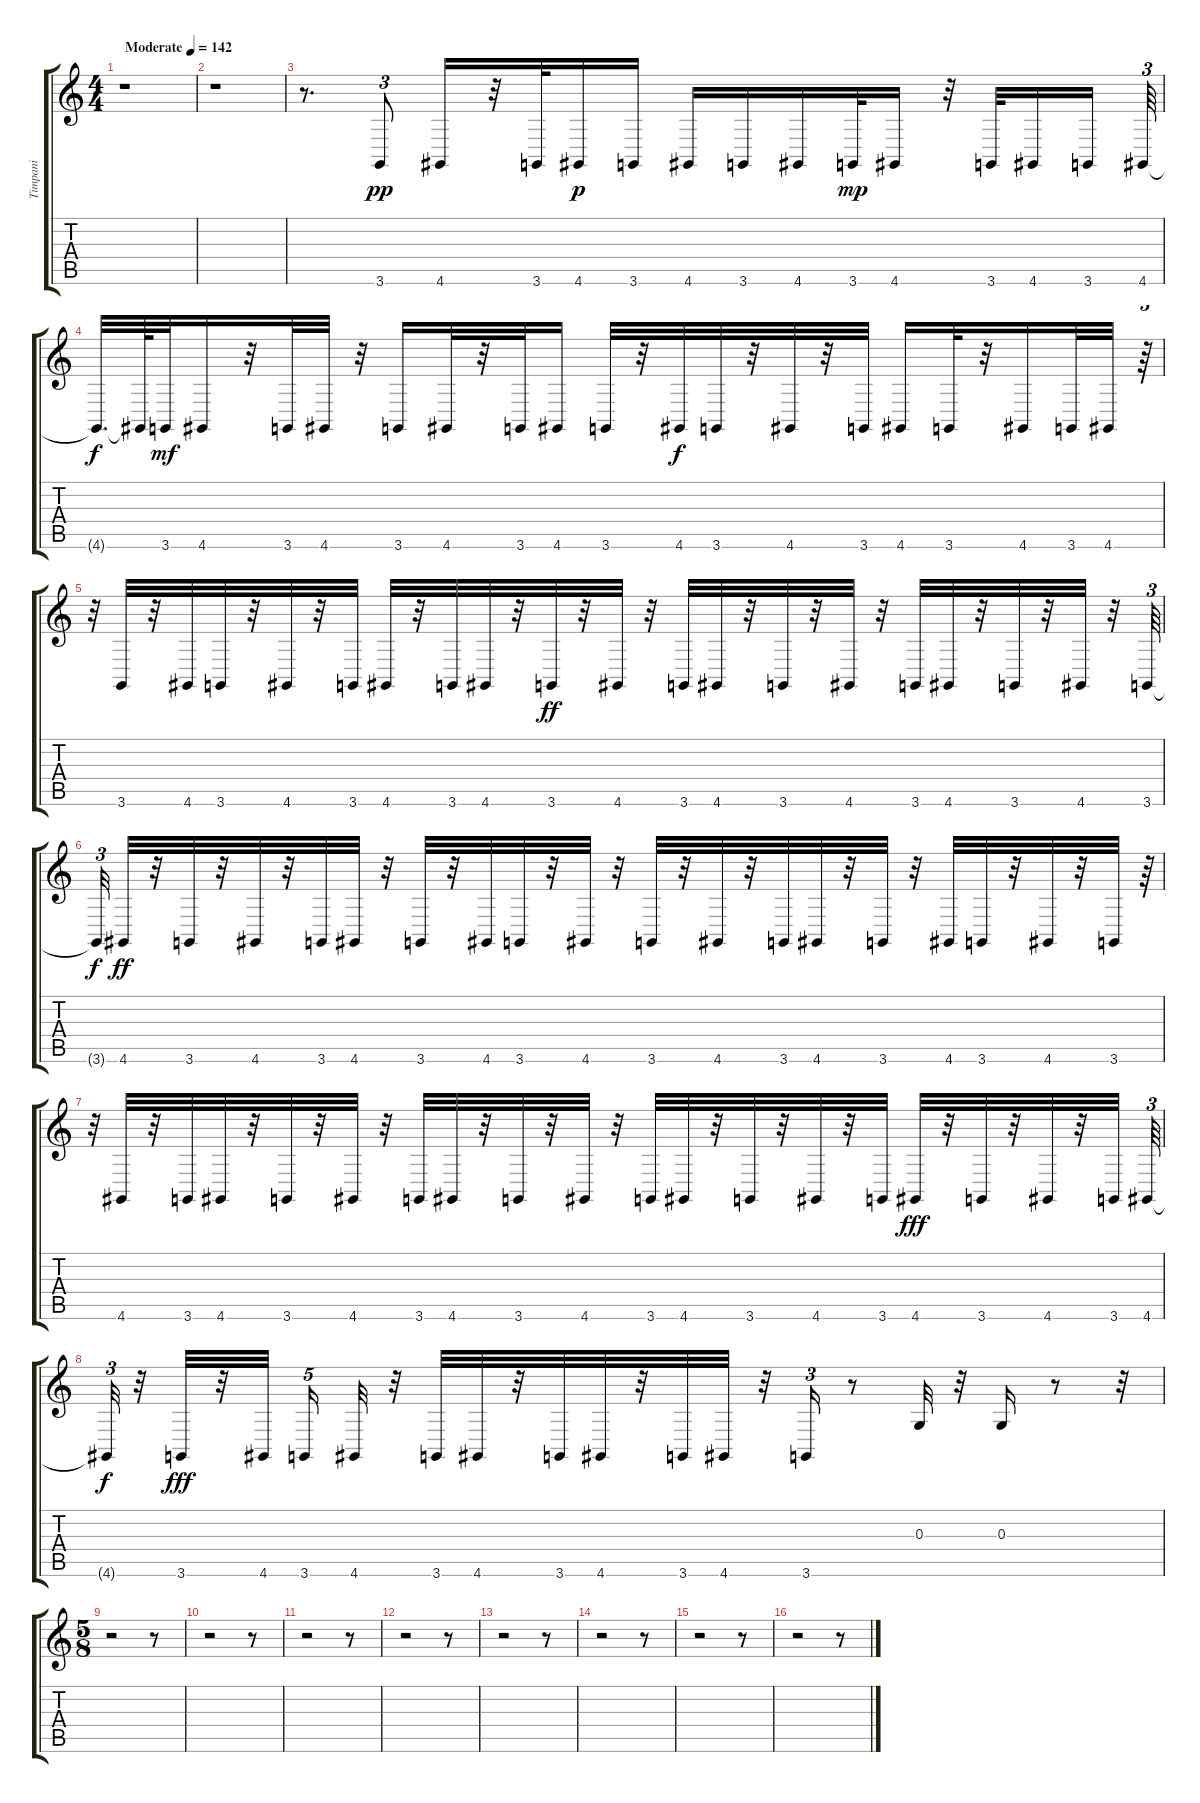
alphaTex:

\track ("Timpani                             " "Timpani   ") {instrument timpani}
\staff {score tabs}
\tuning (E4 B3 G3 D3 A2 E2) {hide}
\ts (4 4)
\tempo (142 "Moderate")
\clef g2
\ks c
r.1{dy pp instrument timpani} |
r.1 |
r.8{d} 3.6.8{tu (3 2)} 4.6.16 r.32 3.6.32 4.6.16{dy p} 3.6.16 4.6.16 3.6.16 4.6.16 3.6.32{dy mp} 4.6.16 r.32 3.6.32 4.6.16 3.6.16{beam splitsecondary} 4.6.64{tu (3 2)} |
4.6{t}.32{d dy f} 4.6{t}.64 3.6.32{dy mf} 4.6.16 r.32 3.6.32 4.6.32 r.32 3.6.16 4.6.32 r.32 3.6.32 4.6.16 3.6.32 r.32 4.6.32{dy f} 3.6.32 r.32 4.6.32 r.32 3.6.32 4.6.16 3.6.32 r.32 4.6.16 3.6.32 4.6.32 r.64{tu (3 2)} |
r.32{tu (3 2)} 3.6.32 r.32 4.6.32 3.6.32 r.32 4.6.32 r.32 3.6.32 4.6.32 r.32 3.6.32 4.6.32 r.32 3.6.32{dy ff} r.32 4.6.32 r.32 3.6.32 4.6.32 r.32 3.6.32 r.32 4.6.32 r.32 3.6.32 4.6.32 r.32 3.6.32 r.32 4.6.32 r.32 3.6.64{tu (3 2)} |
3.6{t}.32{tu (3 2) dy f} 4.6.32{dy ff} r.32 3.6.32 r.32 4.6.32 r.32 3.6.32 4.6.32 r.32 3.6.32 r.32 4.6.32 3.6.32 r.32 4.6.32 r.32 3.6.32 r.32 4.6.32 r.32 3.6.32 4.6.32 r.32 3.6.32 r.32 4.6.32 3.6.32 r.32 4.6.32 r.32 3.6.32 r.64{tu (3 2)} |
r.32{tu (3 2)} 4.6.32 r.32 3.6.32 4.6.32 r.32 3.6.32 r.32 4.6.32 r.32 3.6.32 4.6.32 r.32 3.6.32 r.32 4.6.32 r.32 3.6.32 4.6.32 r.32 3.6.32 r.32 4.6.32 r.32 3.6.32 4.6.32{dy fff} r.32 3.6.32 r.32 4.6.32 r.32 3.6.32 4.6.64{tu (3 2)} |
4.6{t}.32{tu (3 2) dy f} r.32 3.6.32{dy fff} r.32 4.6.32{beam splitsecondary} 3.6.16{tu (5 4)} 4.6.32 r.32 3.6.32 4.6.32 r.32 3.6.32 4.6.32 r.32 3.6.32 4.6.32 r.32 3.6.16{tu (3 2)} r.8 0.3.32 r.32 0.3.16 r.8 r.32 |
\ts (5 8)
r.2 r.8 |
r.2 r.8 |
r.2 r.8 |
r.2 r.8 |
r.2 r.8 |
r.2 r.8 |
r.2 r.8 |
r.2 r.8
